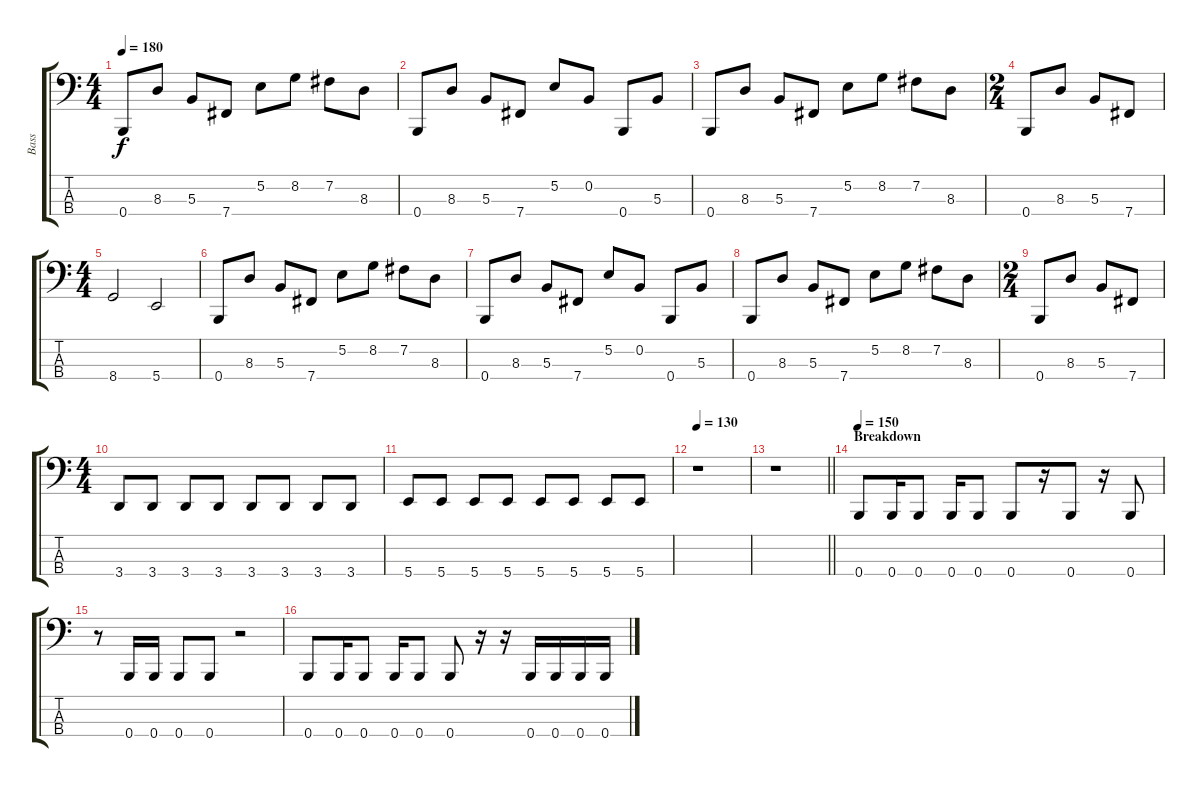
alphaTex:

\track ("Bass" "Bass") {instrument electricbassfinger}
\staff {score tabs}
\tuning (E2 B1 Gb1 B0) {hide}
\ts (4 4)
\tempo 180
\clef f4
\ks c
0.4.8{dy f} 8.3.8 5.3.8 7.4.8 5.2.8 8.2.8 7.2.8 8.3.8 |
0.4.8 8.3.8 5.3.8 7.4.8 5.2.8 0.2.8 0.4.8 5.3.8 |
0.4.8 8.3.8 5.3.8 7.4.8 5.2.8 8.2.8 7.2.8 8.3.8 |
\ts (2 4)
0.4.8 8.3.8 5.3.8 7.4.8 |
\ts (4 4)
8.4.2 5.4.2 |
0.4.8 8.3.8 5.3.8 7.4.8 5.2.8 8.2.8 7.2.8 8.3.8 |
0.4.8 8.3.8 5.3.8 7.4.8 5.2.8 0.2.8 0.4.8 5.3.8 |
0.4.8 8.3.8 5.3.8 7.4.8 5.2.8 8.2.8 7.2.8 8.3.8 |
\ts (2 4)
0.4.8 8.3.8 5.3.8 7.4.8 |
\ts (4 4)
3.4.8 3.4.8 3.4.8 3.4.8 3.4.8 3.4.8 3.4.8 3.4.8 |
5.4.8 5.4.8 5.4.8 5.4.8 5.4.8 5.4.8 5.4.8 5.4.8 |
\tempo 130
r.1 |
\barLineRight lightlight
r.1 |
\section ("" "Breakdown")
\tempo 150
0.4.8 0.4.16 0.4.8 0.4.16 0.4.8 0.4.8 r.16 0.4.8 r.16 0.4.8 |
r.8 0.4.16 0.4.16 0.4.8 0.4.8 r.2 |
0.4.8 0.4.16 0.4.8 0.4.16 0.4.8 0.4.8 r.16 r.16 0.4.16 0.4.16 0.4.16 0.4.16
